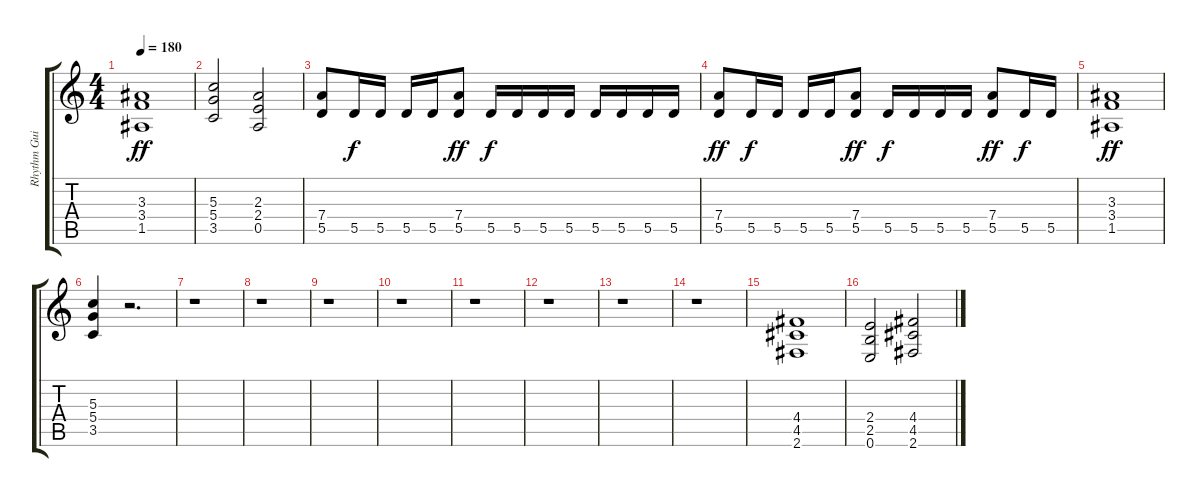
\track ("Rhythm Guitar" "Rhythm Gui") {instrument distortionguitar}
\staff {score tabs}
\tuning (E4 B3 G3 D3 A2 E2) {hide}
\ts (4 4)
\tempo 180
\clef g2
\ks c
(3.3 3.4 1.5).1{dy ff} |
(5.3 5.4 3.5).2 (2.3 2.4 0.5).2 |
(7.4 5.5).8 5.5.16{dy f} 5.5.16 5.5.16 5.5.16 (7.4 5.5).8{dy ff} 5.5.16{dy f} 5.5.16 5.5.16 5.5.16 5.5.16 5.5.16 5.5.16 5.5.16 |
(7.4 5.5).8{dy ff} 5.5.16{dy f} 5.5.16 5.5.16 5.5.16 (7.4 5.5).8{dy ff} 5.5.16{dy f} 5.5.16 5.5.16 5.5.16 (7.4 5.5).8{dy ff} 5.5.16{dy f} 5.5.16 |
(3.3 3.4 1.5).1{dy ff} |
(5.3 5.4 3.5).4 r.2{d} |
r.1 |
r.1 |
r.1 |
r.1 |
r.1 |
r.1 |
r.1 |
r.1 |
(4.4 4.5 2.6).1 |
(2.4 2.5 0.6).2 (4.4 4.5 2.6).2
